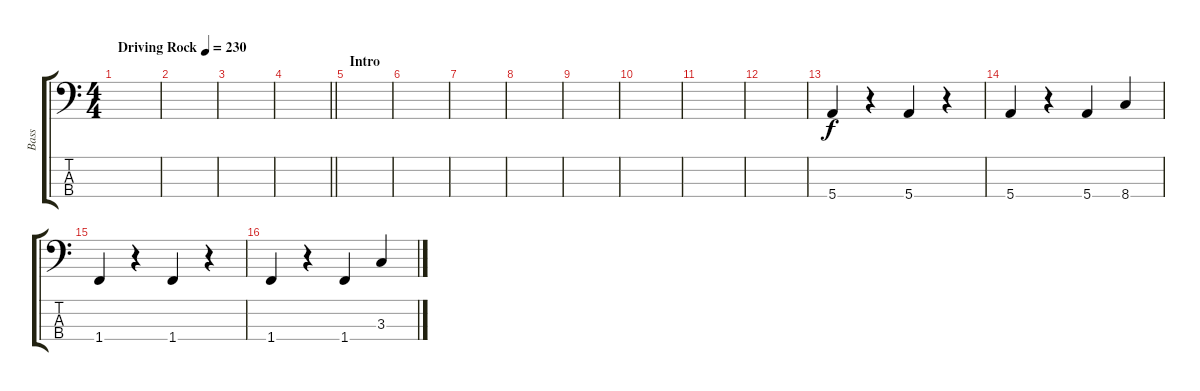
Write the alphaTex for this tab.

\track ("Bass" "Bass") {instrument electricbassfinger}
\staff {score tabs}
\tuning (G2 D2 A1 E1) {hide}
\ts (4 4)
\tempo (230 "Driving Rock")
\clef f4
\ks c
|
|
|
\barLineRight lightlight
|
\section ("" "Intro")
|
|
|
|
|
|
|
|
5.4.4 r.4 5.4.4 r.4 |
5.4.4 r.4 5.4.4 8.4.4 |
1.4.4 r.4 1.4.4 r.4 |
1.4.4 r.4 1.4.4 3.3.4
